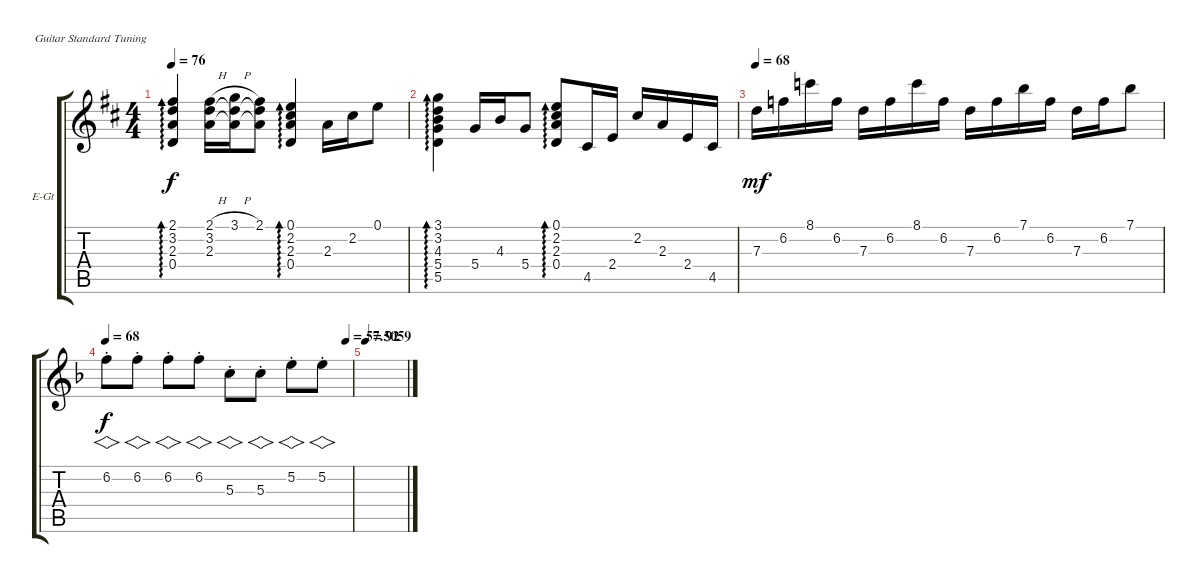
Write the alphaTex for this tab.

\defaultSystemsLayout 4
\bracketExtendMode groupsimilarinstruments
\firstSystemTrackNameOrientation horizontal
\otherSystemsTrackNameOrientation horizontal
\track ("Electric Guitar (Hackett)" "E-Gt") {instrument distortionguitar}
\staff {score tabs}
\tuning (E4 B3 G3 D3 A2 E2)
\ts (4 4)
\scale
0.5
\tempo 76
\accidentals auto
\clef g2
\ottava regular
\simile none
\scale
0.4725
\ks d
(2.1 3.2 2.3 0.4).4{ad 0 dy f} (2.3 2.1{h} 3.2).16 (3.2{t} 3.1{h} 2.3{t}).16 (2.1 3.2{t} 2.3{t}).8 (0.1 2.2 2.3 0.4).4{ad 0} 2.3.16 2.2.16 0.1.8 |
\scale
0.5
\scale
0.5275 (3.1 3.2 4.3 5.4 5.5).4{ad 0} 5.4.16 4.3.16 5.4.8 (0.1 2.2 2.3 0.4).8{ad 0} 4.5.16 2.4.16 2.2.16 2.3.16 2.4.16 4.5.16 |
\scale
0.834225
\tempo 68
\scale
0.64086 7.3.16{dy mf} 6.2.16 8.1.16 6.2.16 7.3.16 6.2.16 8.1.16 6.2.16 7.3.16 6.2.16 7.1.16 6.2.16 7.3.16 6.2.16 7.1.8 |
\tempo 68
\tempo (57.5059 0.975)
\scale
0.35914
\ks dminor
6.2{st}.8{vs dy f} 6.2{st}.8{vs} 6.2{st}.8{vs} 6.2{st}.8{vs} 5.3{st}.8{vs} 5.3{st}.8{vs} 5.2{st}.8{vs} 5.2{st}.8{vs} |
\tempo 92
\scale
0.5 |
\scale
0.5 |
\scale
0.5 |
\scale
0.5 |
\scale
0.5 |
\scale
0.5 |
\scale
0.5 |
\scale
0.5 |
\scale
0.5 |
\scale
0.5 |
\scale
0.5 |
\scale
0.5
